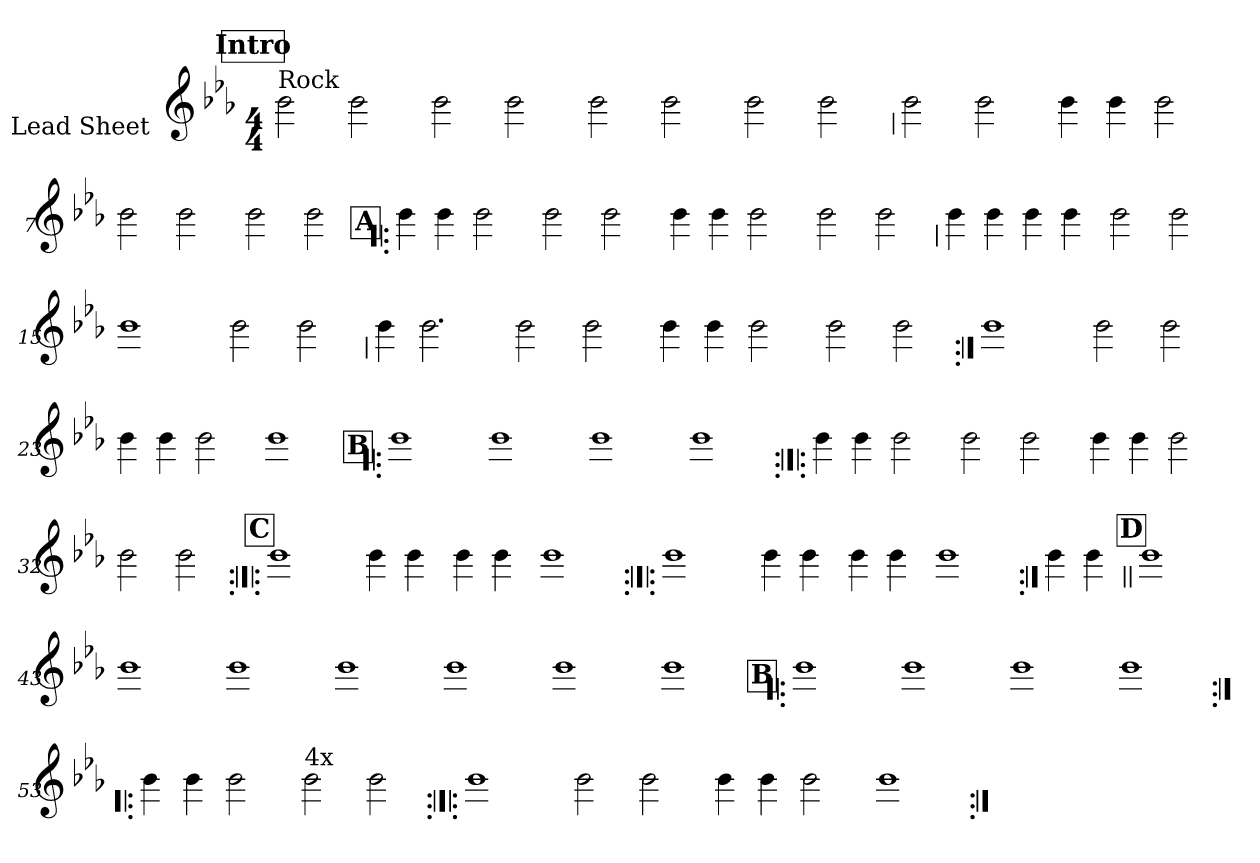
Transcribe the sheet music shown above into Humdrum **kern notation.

**kern
*part1
*staff1
*I"Lead Sheet
*stria0
*clefG2
*k[b-e-a-]
*c:
*M4/4
*MM98
!!LO:REH:place=s1:a:t=Intro
=1||
!LO:TX:a:t=Rock
2b-
2b-
=2-
2b-
2b-
=3-
2b-
2b-
=4-
2b-
2b-
!!LO:LB:g=z
=5
2b-
2b-
=6-
4b-
4b-
2b-
=7-
2b-
2b-
=8-
2b-
2b-
!!LO:LB:g=z
!!LO:REH:place=s1:a:t=A
=9!|:
4b-
4b-
2b-
=10-
2b-
2b-
=11-
4b-
4b-
2b-
=12-
2b-
2b-
!!LO:LB:g=z
=13
4b-
4b-
4b-
4b-
=14-
2b-
2b-
=15-
1b-
=16-
2b-
2b-
!!LO:LB:g=z
=17
4b-
2.b-
=18-
2b-
2b-
=19-
4b-
4b-
2b-
=20-
2b-
2b-
!!LO:LB:g=z
=21:|!
1b-
=22-
2b-
2b-
=23-
4b-
4b-
2b-
=24-
1b-
!!LO:LB:g=z
!!LO:REH:place=s1:a:t=B
=25!|:
1b-
=26-
1b-
=27-
1b-
=28-
1b-
!!LO:LB:g=z
=29:|!|:
4b-
4b-
2b-
=30-
2b-
2b-
=31-
4b-
4b-
2b-
=32-
2b-
2b-
!!LO:LB:g=z
!!LO:REH:place=s1:a:t=C
=33:|!|:
1b-
=34-
4b-
4b-
=35-
4b-
4b-
=36-
1b-
=37:|!|:
1b-
=38-
4b-
4b-
=39-
4b-
4b-
=40-
1b-
!!LO:LB:g=z
=41:|!
4b-
4b-
!!LO:REH:place=s1:a:t=D
=42||
1b-
=43-
1b-
=44-
1b-
=45-
1b-
=46-
1b-
=47-
1b-
=48-
1b-
!!LO:LB:g=z
!!LO:REH:place=s1:a:t=B
=49!|:
1b-
=50-
1b-
=51-
1b-
=52-
1b-
=53:|!|:
4b-
4b-
2b-
=54-
!LO:TX:a:t=4x
2b-
2b-
!!LO:LB:g=z
=55:|!|:
1b-
=56-
2b-
2b-
=57-
4b-
4b-
2b-
=58-
1b-
=:|!
*-
